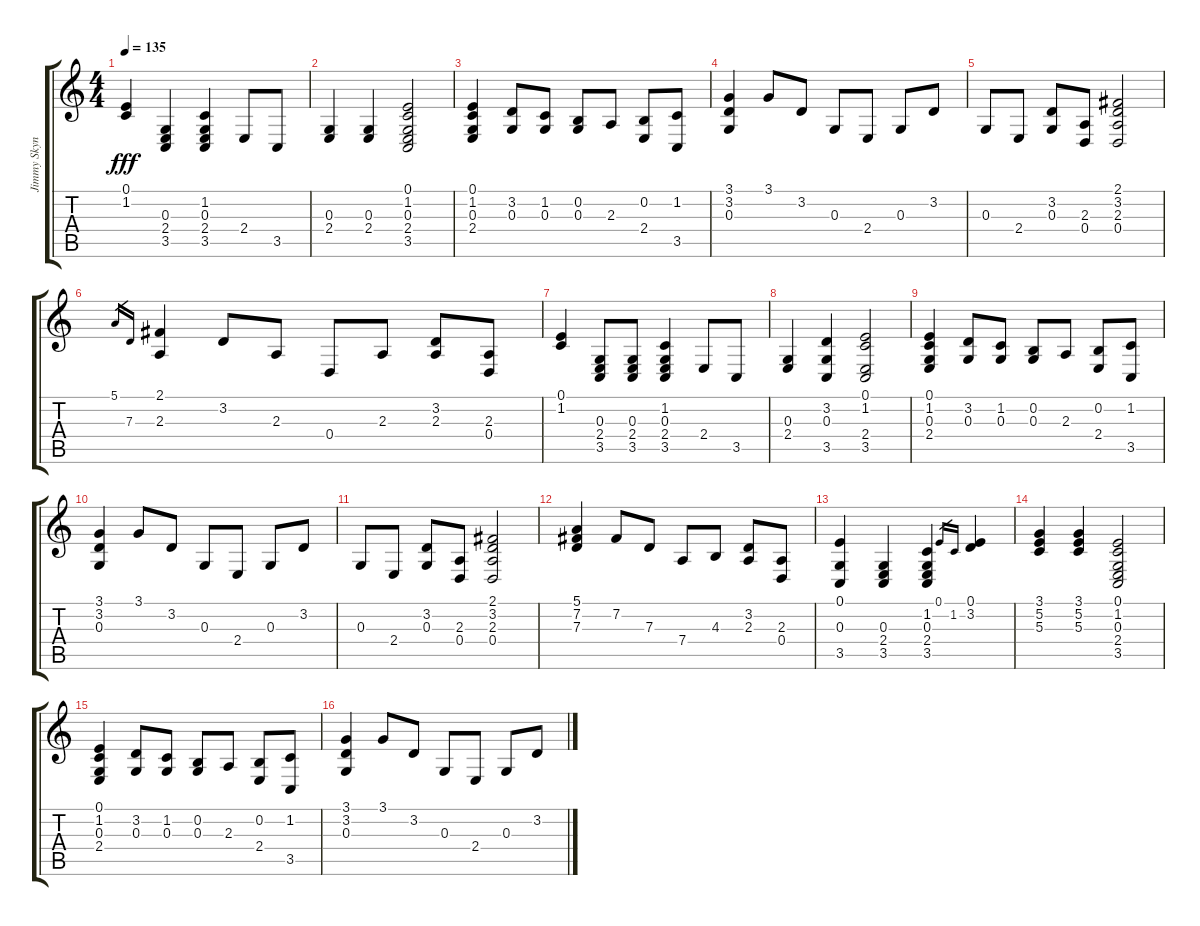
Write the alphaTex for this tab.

\track ("Jimmy Skynyrd" "Jimmy Skyn") {instrument electricgrandpiano}
\staff {score tabs}
\tuning (E4 B3 G3 D3 A2 E2) {hide}
\ts (4 4)
\tempo 135
\clef g2
\ks c
(0.1 1.2).4{dy fff} (0.3 2.4 3.5).4 (1.2 0.3 2.4 3.5).4 2.4.8 3.5.8 |
(0.3 2.4).4 (0.3 2.4).4 (0.1 1.2 0.3 2.4 3.5).2 |
(0.1 1.2 0.3 2.4).4 (3.2 0.3).8 (1.2 0.3).8 (0.2 0.3).8 2.3.8 (0.2 2.4).8 (1.2 3.5).8 |
(3.1 3.2 0.3).4 3.1.8 3.2.8 0.3.8 2.4.8 0.3.8 3.2.8 |
0.3.8 2.4.8 (3.2 0.3).8 (2.3 0.4).8 (2.1 3.2 2.3 0.4).2 |
5.1.16{gr} 7.3.16{gr} (2.1 2.3).4 3.2.8 2.3.8 0.4.8 2.3.8 (3.2 2.3).8 (2.3 0.4).8 |
(0.1 1.2).4 (0.3 2.4 3.5).8 (0.3 2.4 3.5).8 (1.2 0.3 2.4 3.5).4 2.4.8 3.5.8 |
(0.3 2.4).4 (3.2 0.3 3.5).4 (0.1 1.2 2.4 3.5).2 |
(0.1 1.2 0.3 2.4).4 (3.2 0.3).8 (1.2 0.3).8 (0.2 0.3).8 2.3.8 (0.2 2.4).8 (1.2 3.5).8 |
(3.1 3.2 0.3).4 3.1.8 3.2.8 0.3.8 2.4.8 0.3.8 3.2.8 |
0.3.8 2.4.8 (3.2 0.3).8 (2.3 0.4).8 (2.1 3.2 2.3 0.4).2 |
(5.1 7.2 7.3).4 7.2.8 7.3.8 7.4.8 4.3.8 (3.2 2.3).8 (2.3 0.4).8 |
(0.1 0.3 3.5).4 (0.3 2.4 3.5).4 (1.2 0.3 2.4 3.5).4 0.1.16{gr} 1.2.16{gr} (0.1 3.2).4 |
(3.1 5.2 5.3).4 (3.1 5.2 5.3).4 (0.1 1.2 0.3 2.4 3.5).2 |
(0.1 1.2 0.3 2.4).4 (3.2 0.3).8 (1.2 0.3).8 (0.2 0.3).8 2.3.8 (0.2 2.4).8 (1.2 3.5).8 |
(3.1 3.2 0.3).4 3.1.8 3.2.8 0.3.8 2.4.8 0.3.8 3.2.8
